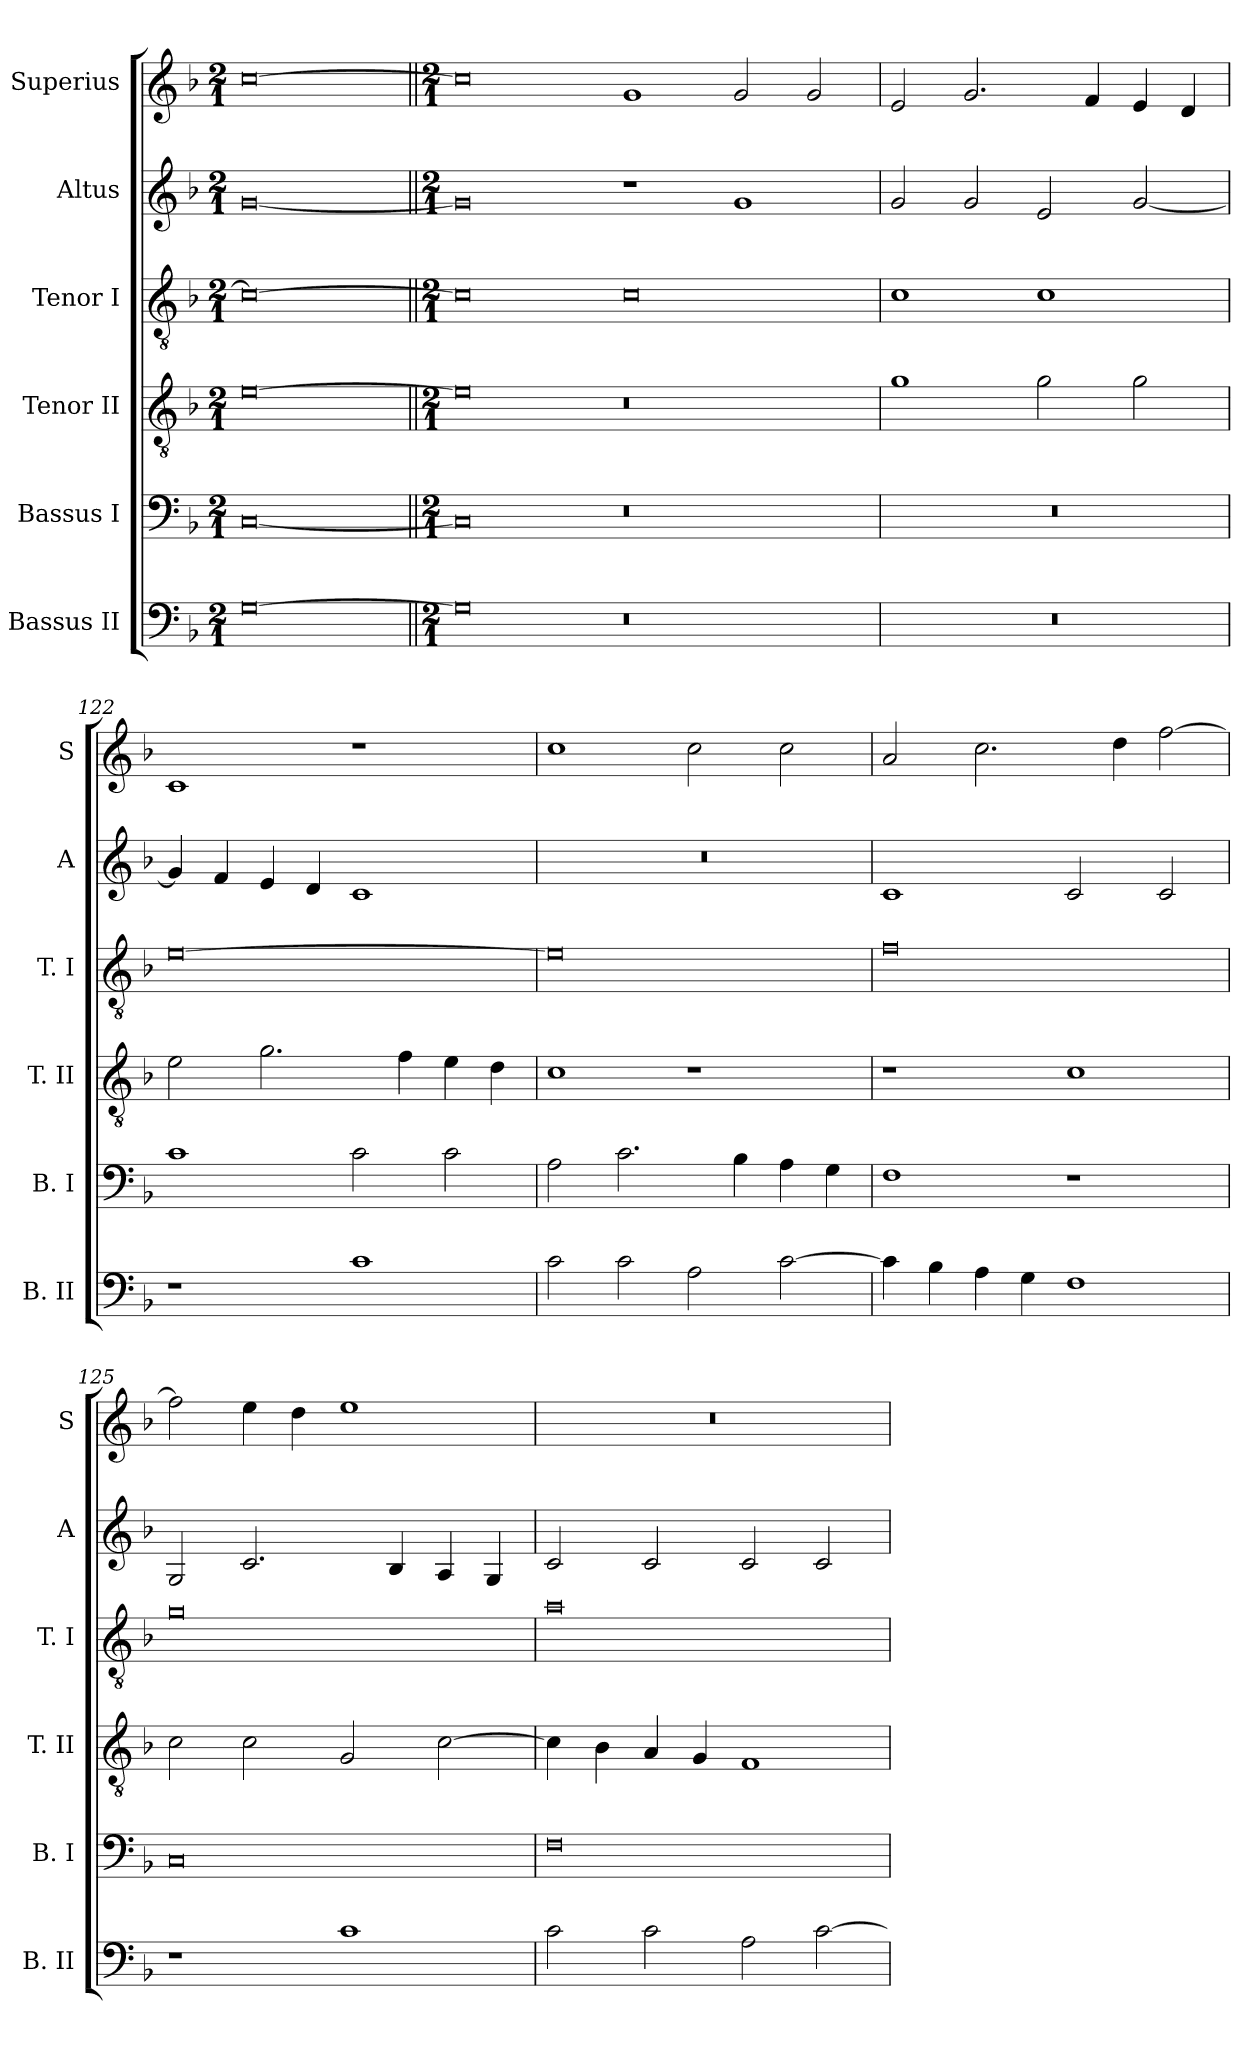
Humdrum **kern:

**kern	**kern	**kern	**kern	**kern	**kern
*part6	*part5	*part4	*part3	*part2	*part1
*staff6	*staff5	*staff4	*staff3	*staff2	*staff1
*I"Bassus II	*I"Bassus I	*I"Tenor II	*I"Tenor I	*I"Altus	*I"Superius
*I'B. II	*I'B. I	*I'T. II	*I'T. I	*I'A	*I'S
*clefF4	*clefF4	*clefGv2	*clefGv2	*clefG2	*clefG2
*k[b-]	*k[b-]	*k[b-]	*k[b-]	*k[b-]	*k[b-]
*F:	*F:	*F:	*F:	*F:	*F:
*M2/1	*M2/1	*M2/1	*M2/1	*M2/1	*M2/1
=	=	=	=	=	=
[0G	[0C	[0e	0c_	[0g	[0cc
=||	=||	=||	=||	=||	=||
*M2/1	*M2/1	*M2/1	*M2/1	*M2/1	*M2/1
0G]	0C]	0e]	0c]	0g]	0cc]
0r	0r	0r	0c	1r	1g
.	.	.	.	1g	2g
.	.	.	.	.	2g
=121	=121	=121	=121	=121	=121
0r	0r	1g	1c	2g	2e
.	.	.	.	2g	2.g
.	.	2g	1c	2e	.
.	.	.	.	.	4f
.	.	2g	.	[2g	4e
.	.	.	.	.	4d
=122	=122	=122	=122	=122	=122
1r	1c	2e	[0e	4g]	1c
.	.	.	.	4f	.
.	.	2.g	.	4e	.
.	.	.	.	4d	.
1c	2c	.	.	1c	1r
.	.	4f	.	.	.
.	2c	4e	.	.	.
.	.	4d	.	.	.
=123	=123	=123	=123	=123	=123
2c	2A	1c	0e]	0r	1cc
2c	2.c	.	.	.	.
2A	.	1r	.	.	2cc
.	4B-	.	.	.	.
[2c	4A	.	.	.	2cc
.	4G	.	.	.	.
=124	=124	=124	=124	=124	=124
4c]	1F	1r	0f	1c	2a
4B-	.	.	.	.	.
4A	.	.	.	.	2.cc
4G	.	.	.	.	.
1F	1r	1c	.	2c	.
.	.	.	.	.	4dd
.	.	.	.	2c	[2ff
=125	=125	=125	=125	=125	=125
1r	0C	2c	0g	2G	2ff]
.	.	2c	.	2.c	4ee
.	.	.	.	.	4dd
1c	.	2G	.	.	1ee
.	.	.	.	4B-	.
.	.	[2c	.	4A	.
.	.	.	.	4G	.
=126	=126	=126	=126	=126	=126
2c	0F	4c]	0a	2c	0r
.	.	4B-	.	.	.
2c	.	4A	.	2c	.
.	.	4G	.	.	.
2A	.	1F	.	2c	.
[2c	.	.	.	2c	.
=	=	=	=	=	=
*-	*-	*-	*-	*-	*-
